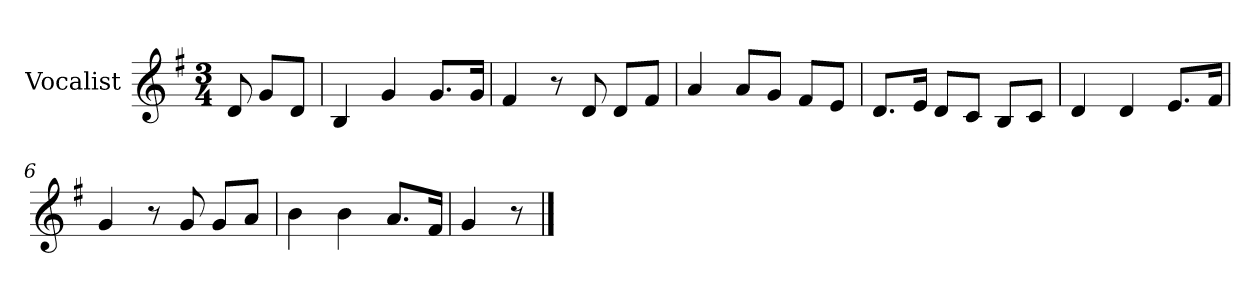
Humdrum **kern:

**kern
*part1
*staff1
*I"Vocalist
*k[f#]
*G:
*M3/4
=
8d
8gL
8dJ
=1
4B
4g
8.gL
16gJk
=2
4f#
8r
8d
8dL
8f#J
=3
4a
8aL
8gJ
8f#L
8eJ
=4
8.dL
16eJk
8dL
8cJ
8BL
8cJ
=5
4d
4d
8.eL
16f#Jk
=6
4g
8r
8g
8gL
8aJ
=7
4b
4b
8.aL
16f#Jk
=8
4g
8r
==
*-
